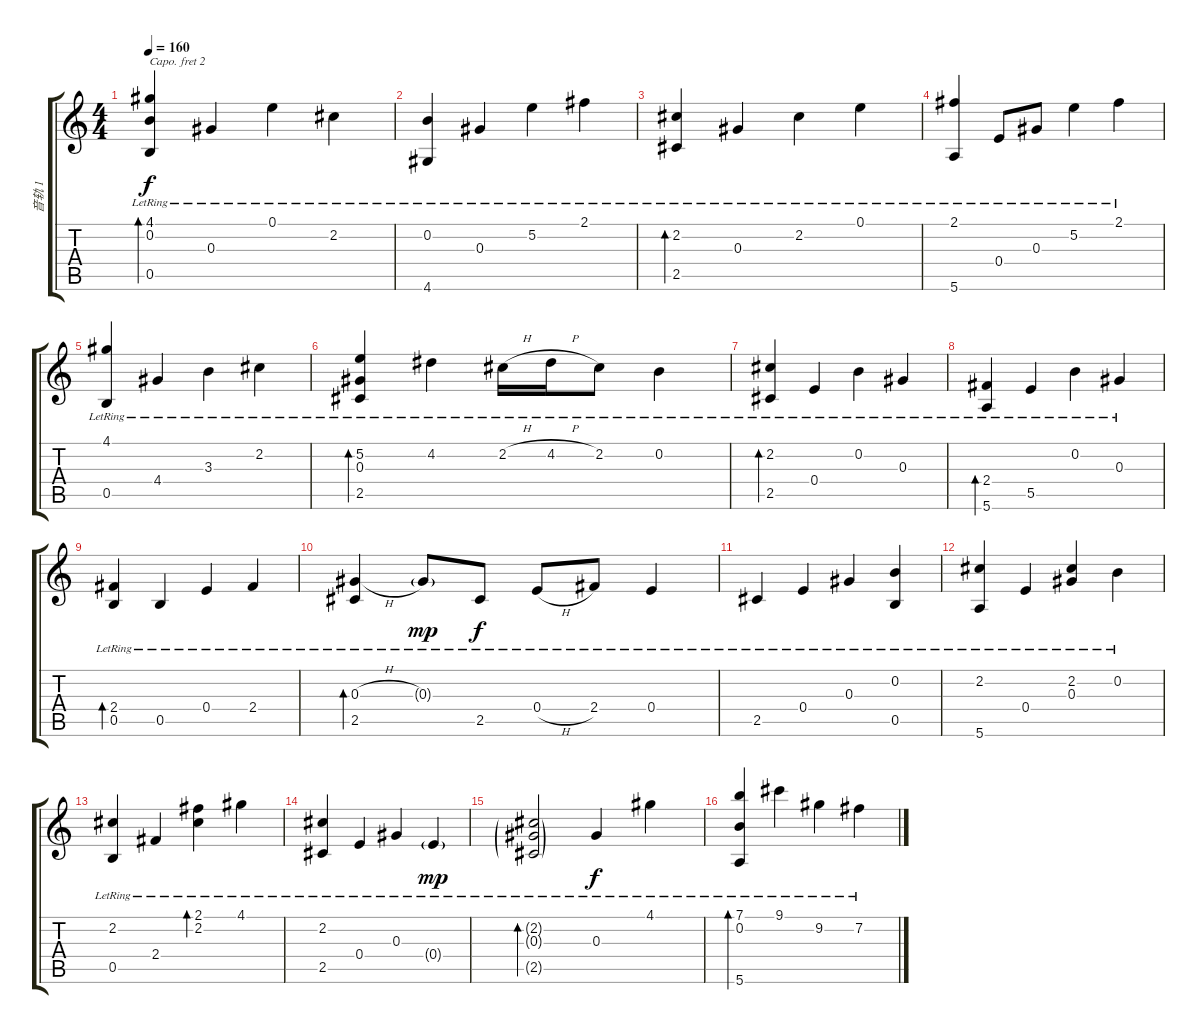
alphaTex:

\track ("音轨 1" "音轨 1") {instrument acousticguitarnylon}
\staff {score tabs}
\capo 2
\tuning (D4 A3 Gb3 D3 A2 D2) {hide}
\ts (4 4)
\tempo 160
\clef g2
\ks c
(4.1{lr} 0.2{lr} 0.5{lr}).4{bd 480 dy f} 0.3{lr}.4 0.1{lr}.4 2.2{lr}.4 |
(0.2{lr} 4.6{lr}).4 0.3{lr}.4 5.2{lr}.4 2.1{lr}.4 |
(2.2{lr} 2.5{lr}).4{bd 480} 0.3{lr}.4 2.2{lr}.4 0.1{lr}.4 |
(2.1{lr} 5.6{lr}).4 0.4{lr}.8 0.3{lr}.8 5.2{lr}.4 2.1{lr}.4 |
(4.1{lr} 0.5{lr}).4 4.4{lr}.4 3.3{lr}.4 2.2{lr}.4 |
(5.2{lr} 0.3{lr} 2.5{lr}).4{bd 480} 4.2{lr}.4 2.2{h lr}.16 4.2{h lr}.16 2.2{lr}.8 0.2{lr}.4 |
(2.2{lr} 2.5{lr}).4{bd 480} 0.4{lr}.4 0.2{lr}.4 0.3{lr}.4 |
(2.4{lr} 5.6{lr}).4{bd 480} 5.5{lr}.4 0.2{lr}.4 0.3{lr}.4 |
(2.4{lr} 0.5{lr}).4{bd 480} 0.5{lr}.4 0.4{lr}.4 2.4{lr}.4 |
(0.3{h lr} 2.5{lr}).4{bd 480} 0.3{g lr}.8{dy mp} 2.5{lr}.8{dy f} 0.4{h lr}.8 2.4{lr}.8 0.4{lr}.4 |
2.5{lr}.4 0.4{lr}.4 0.3{lr}.4 (0.2{lr} 0.5{lr}).4 |
(2.2{lr} 5.6{lr}).4 0.4{lr}.4 (2.2{lr} 0.3{lr}).4 0.2{lr}.4 |
(2.2{lr} 0.5{lr}).4 2.4{lr}.4 (2.1{lr} 2.2{lr}).4{bd 480} 4.1{lr}.4 |
(2.2{lr} 2.5{lr}).4 0.4{lr}.4 0.3{lr}.4 0.4{g lr}.4{dy mp} |
(2.2{g lr} 0.3{g lr} 2.5{g lr}).2{bd 480} 0.3{lr}.4{dy f} 4.1{lr}.4 |
(7.1{lr} 0.2{lr} 5.6{lr}).4{bd 480} 9.1{lr}.4 9.2{lr}.4 7.2{lr}.4
